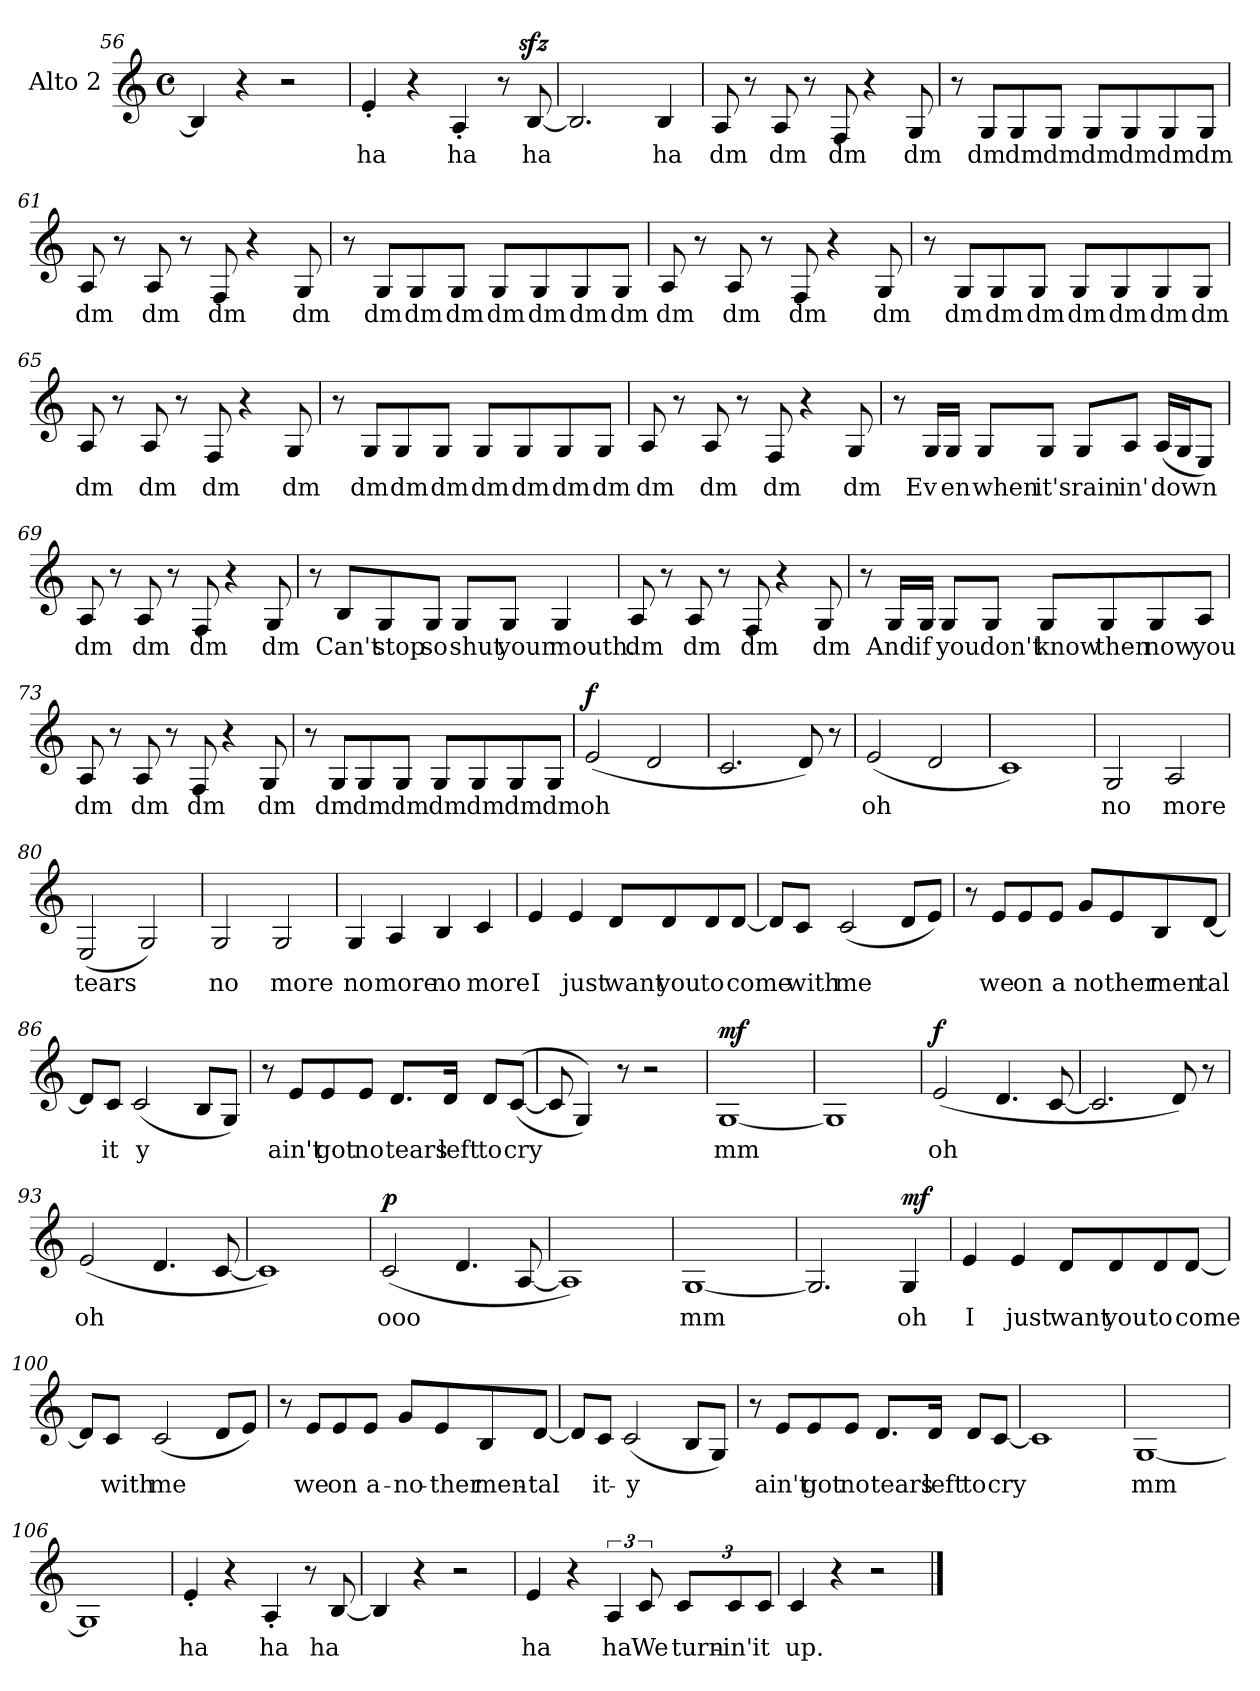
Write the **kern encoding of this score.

**kern	**text	**dynam
*part1	*part1	*part1
*staff1	*staff1	*staff1
*I"Alto 2	*	*
*I'Alt2	*	*
*clefG2	*	*
*k[]	*	*
*M4/4	*	*
*met(c)	*	*
=56	=56	=56
4B/]	.	.
4r	.	.
2r	.	.
=57	=57	=57
!	!LO:LY:b	!
4e'/	ha	.
4r	.	.
!	!LO:LY:b	!
4A'/	ha	.
8r	.	.
!	!LO:LY:b	!
[8Bzz>/	ha	.
=58	=58	=58
2.B/]	.	.
!	!LO:LY:b	!
4B/	ha	.
=59	=59	=59
!	!LO:LY:b	!
8A/	dm	.
8r	.	.
!	!LO:LY:b	!
8A/	dm	.
8r	.	.
!	!LO:LY:b	!
8F/	dm	.
4r	.	.
!	!LO:LY:b	!
8G/	dm	.
=60	=60	=60
8r	.	.
!	!LO:LY:b	!
8G/L	dm	.
!	!LO:LY:b	!
8G/	dm	.
!	!LO:LY:b	!
8G/J	dm	.
!	!LO:LY:b	!
8G/L	dm	.
!	!LO:LY:b	!
8G/	dm	.
!	!LO:LY:b	!
8G/	dm	.
!	!LO:LY:b	!
8G/J	dm	.
=61	=61	=61
!	!LO:LY:b	!
8A/	dm	.
8r	.	.
!	!LO:LY:b	!
8A/	dm	.
8r	.	.
!	!LO:LY:b	!
8F/	dm	.
4r	.	.
!	!LO:LY:b	!
8G/	dm	.
!!LO:LB:g=z
=62	=62	=62
8r	.	.
!	!LO:LY:b	!
8G/L	dm	.
!	!LO:LY:b	!
8G/	dm	.
!	!LO:LY:b	!
8G/J	dm	.
!	!LO:LY:b	!
8G/L	dm	.
!	!LO:LY:b	!
8G/	dm	.
!	!LO:LY:b	!
8G/	dm	.
!	!LO:LY:b	!
8G/J	dm	.
=63	=63	=63
!	!LO:LY:b	!
8A/	dm	.
8r	.	.
!	!LO:LY:b	!
8A/	dm	.
8r	.	.
!	!LO:LY:b	!
8F/	dm	.
4r	.	.
!	!LO:LY:b	!
8G/	dm	.
=64	=64	=64
8r	.	.
!	!LO:LY:b	!
8G/L	dm	.
!	!LO:LY:b	!
8G/	dm	.
!	!LO:LY:b	!
8G/J	dm	.
!	!LO:LY:b	!
8G/L	dm	.
!	!LO:LY:b	!
8G/	dm	.
!	!LO:LY:b	!
8G/	dm	.
!	!LO:LY:b	!
8G/J	dm	.
=65	=65	=65
!	!LO:LY:b	!
8A/	dm	.
8r	.	.
!	!LO:LY:b	!
8A/	dm	.
8r	.	.
!	!LO:LY:b	!
8F/	dm	.
4r	.	.
!	!LO:LY:b	!
8G/	dm	.
!!LO:LB:g=z
=66	=66	=66
8r	.	.
!	!LO:LY:b	!
8G/L	dm	.
!	!LO:LY:b	!
8G/	dm	.
!	!LO:LY:b	!
8G/J	dm	.
!	!LO:LY:b	!
8G/L	dm	.
!	!LO:LY:b	!
8G/	dm	.
!	!LO:LY:b	!
8G/	dm	.
!	!LO:LY:b	!
8G/J	dm	.
=67	=67	=67
!	!LO:LY:b	!
8A/	dm	.
8r	.	.
!	!LO:LY:b	!
8A/	dm	.
8r	.	.
!	!LO:LY:b	!
8F/	dm	.
4r	.	.
!	!LO:LY:b	!
8G/	dm	.
=68	=68	=68
8r	.	.
!	!LO:LY:b	!
16G/LL	Ev	.
!	!LO:LY:b	!
16G/JJ	en	.
!	!LO:LY:b	!
8G/L	when	.
!	!LO:LY:b	!
8G/J	it's	.
!	!LO:LY:b	!
8G/L	rain	.
!	!LO:LY:b	!
8A/J	in'	.
!	!LO:LY:b	!
(16A/LL	down	.
16G/J	.	.
8E/J)	.	.
=69	=69	=69
!	!LO:LY:b	!
8A/	dm	.
8r	.	.
!	!LO:LY:b	!
8A/	dm	.
8r	.	.
!	!LO:LY:b	!
8F/	dm	.
4r	.	.
!	!LO:LY:b	!
8G/	dm	.
!!LO:LB:g=z
=70	=70	=70
8r	.	.
!	!LO:LY:b	!
8B/L	Can't	.
!	!LO:LY:b	!
8G/	stop	.
!	!LO:LY:b	!
8G/J	so	.
!	!LO:LY:b	!
8G/L	shut	.
!	!LO:LY:b	!
8G/J	your	.
!	!LO:LY:b	!
4G/	mouth.	.
=71	=71	=71
!	!LO:LY:b	!
8A/	dm	.
8r	.	.
!	!LO:LY:b	!
8A/	dm	.
8r	.	.
!	!LO:LY:b	!
8F/	dm	.
4r	.	.
!	!LO:LY:b	!
8G/	dm	.
=72	=72	=72
8r	.	.
!	!LO:LY:b	!
16G/LL	And	.
!	!LO:LY:b	!
16G/JJ	if	.
!	!LO:LY:b	!
8G/L	you	.
!	!LO:LY:b	!
8G/J	don't	.
!	!LO:LY:b	!
8G/L	know	.
!	!LO:LY:b	!
8G/	then	.
!	!LO:LY:b	!
8G/	now	.
!	!LO:LY:b	!
8A/J	you	.
=73	=73	=73
!	!LO:LY:b	!
8A/	dm	.
8r	.	.
!	!LO:LY:b	!
8A/	dm	.
8r	.	.
!	!LO:LY:b	!
8F/	dm	.
4r	.	.
!	!LO:LY:b	!
8G/	dm	.
!!LO:PB:g=z
=74	=74	=74
8r	.	.
!	!LO:LY:b	!
8G/L	dm	.
!	!LO:LY:b	!
8G/	dm	.
!	!LO:LY:b	!
8G/J	dm	.
!	!LO:LY:b	!
8G/L	dm	.
!	!LO:LY:b	!
8G/	dm	.
!	!LO:LY:b	!
8G/	dm	.
!	!LO:LY:b	!
8G/J	dm	.
=75	=75	=75
!	!LO:LY:b	!LO:DY:a
(2e/	oh	f
2d/	.	.
=76	=76	=76
2.c/	.	.
8d/)	.	.
8r	.	.
=77	=77	=77
!	!LO:LY:b	!
(2e/	oh	.
2d/	.	.
=78	=78	=78
1c)	.	.
=79	=79	=79
!	!LO:LY:b	!
2G/	no	.
!	!LO:LY:b	!
2A/	more	.
=80	=80	=80
!	!LO:LY:b	!
(2E/	tears	.
2G/)	.	.
=81	=81	=81
!	!LO:LY:b	!
2G/	no	.
!	!LO:LY:b	!
2G/	more	.
=82	=82	=82
!	!LO:LY:b	!
4G/	no	.
!	!LO:LY:b	!
4A/	more	.
!	!LO:LY:b	!
4B/	no	.
!	!LO:LY:b	!
4c/	more	.
!!LO:LB:g=z
=83	=83	=83
!	!LO:LY:b	!
4e/	I	.
!	!LO:LY:b	!
4e/	just	.
!	!LO:LY:b	!
8d/L	want	.
!	!LO:LY:b	!
8d/	you	.
!	!LO:LY:b	!
8d/	to	.
!	!LO:LY:b	!
[8d/J	come	.
=84	=84	=84
8d/L]	.	.
!	!LO:LY:b	!
8c/J	with	.
!	!LO:LY:b	!
(2c/	me	.
8d/L	.	.
8e/J)	.	.
=85	=85	=85
8r	.	.
!	!LO:LY:b	!
8e/L	we	.
!	!LO:LY:b	!
8e/	on	.
!	!LO:LY:b	!
8e/J	a	.
!	!LO:LY:b	!
8g/L	no	.
!	!LO:LY:b	!
8e/	ther	.
!	!LO:LY:b	!
8B/	men	.
!	!LO:LY:b	!
[8d/J	tal	.
=86	=86	=86
8d/L]	.	.
!	!LO:LY:b	!
8c/J	it	.
!	!LO:LY:b	!
(2c/	y	.
8B/L	.	.
8G/J)	.	.
=87	=87	=87
8r	.	.
!	!LO:LY:b	!
8e/L	ain't	.
!	!LO:LY:b	!
8e/	got	.
!	!LO:LY:b	!
8e/J	no	.
!	!LO:LY:b	!
8.d/L	tears	.
!	!LO:LY:b	!
16d/Jk	left	.
!	!LO:LY:b	!
8d/L	to	.
!	!LO:LY:b	!
(([8c/J	cry	.
=88	=88	=88
8c/]	.	.
4G/))	.	.
8r	.	.
2r	.	.
!!LO:LB:g=z
=89	=89	=89
!	!LO:LY:b	!LO:DY:a
[1G	mm	mf
=90	=90	=90
1G]	.	.
=91	=91	=91
!	!LO:LY:b	!LO:DY:a
(2e/	oh	f
4.d/	.	.
[8c/	.	.
=92	=92	=92
2.c/]	.	.
8d/)	.	.
8r	.	.
=93	=93	=93
!	!LO:LY:b	!
(2e/	oh	.
4.d/	.	.
[8c/	.	.
=94	=94	=94
1c])	.	.
=95	=95	=95
!	!LO:LY:b	!LO:DY:a
(2c/	ooo	p
4.d/	.	.
[8A/	.	.
=96	=96	=96
1A])	.	.
=97	=97	=97
!	!LO:LY:b	!
[1G	mm	.
=98	=98	=98
2.G/]	.	.
!	!LO:LY:b	!LO:DY:a
4G/	oh	mf
=99	=99	=99
!	!LO:LY:b	!
4e/	I	.
!	!LO:LY:b	!
4e/	just	.
!	!LO:LY:b	!
8d/L	want	.
!	!LO:LY:b	!
8d/	you	.
!	!LO:LY:b	!
8d/	to	.
!	!LO:LY:b	!
[8d/J	come	.
=100	=100	=100
8d/L]	.	.
!	!LO:LY:b	!
8c/J	with	.
!	!LO:LY:b	!
(2c/	me	.
8d/L	.	.
8e/J)	.	.
!!LO:LB:g=z
=101	=101	=101
8r	.	.
!	!LO:LY:b	!
8e/L	we	.
!	!LO:LY:b	!
8e/	on	.
!	!LO:LY:b	!
8e/J	a-	.
!	!LO:LY:b	!
8g/L	-no-	.
!	!LO:LY:b	!
8e/	-ther	.
!	!LO:LY:b	!
8B/	men-	.
!	!LO:LY:b	!
[8d/J	-tal	.
=102	=102	=102
8d/L]	.	.
!	!LO:LY:b	!
8c/J	it-	.
!	!LO:LY:b	!
(2c/	-y	.
8B/L	.	.
8G/J)	.	.
=103	=103	=103
8r	.	.
!	!LO:LY:b	!
8e/L	ain't	.
!	!LO:LY:b	!
8e/	got	.
!	!LO:LY:b	!
8e/J	no	.
!	!LO:LY:b	!
8.d/L	tears	.
!	!LO:LY:b	!
16d/Jk	left	.
!	!LO:LY:b	!
8d/L	to	.
!	!LO:LY:b	!
[8c/J	cry	.
=104	=104	=104
1c]	.	.
=105	=105	=105
!	!LO:LY:b	!
[1G	mm	.
=106	=106	=106
1G]	.	.
=107	=107	=107
!	!LO:LY:b	!
4e'/	ha	.
4r	.	.
!	!LO:LY:b	!
4A'/	ha	.
8r	.	.
!	!LO:LY:b	!
[8B/	ha	.
=108	=108	=108
4B/]	.	.
4r	.	.
2r	.	.
!!LO:LB:g=z
=109	=109	=109
!	!LO:LY:b	!
4e/	ha	.
4r	.	.
!	!LO:LY:b	!
6A/	ha	.
!	!LO:LY:b	!
12c/	We	.
*Xbrackettup	*	*
!	!LO:LY:b	!
12c/L	turn-	.
!	!LO:LY:b	!
12c/	-in'	.
!	!LO:LY:b	!
12c/J	it	.
=110	=110	=110
!	!LO:LY:b	!
4c/	up.	.
4r	.	.
2r	.	.
==	==	==
*-	*-	*-
